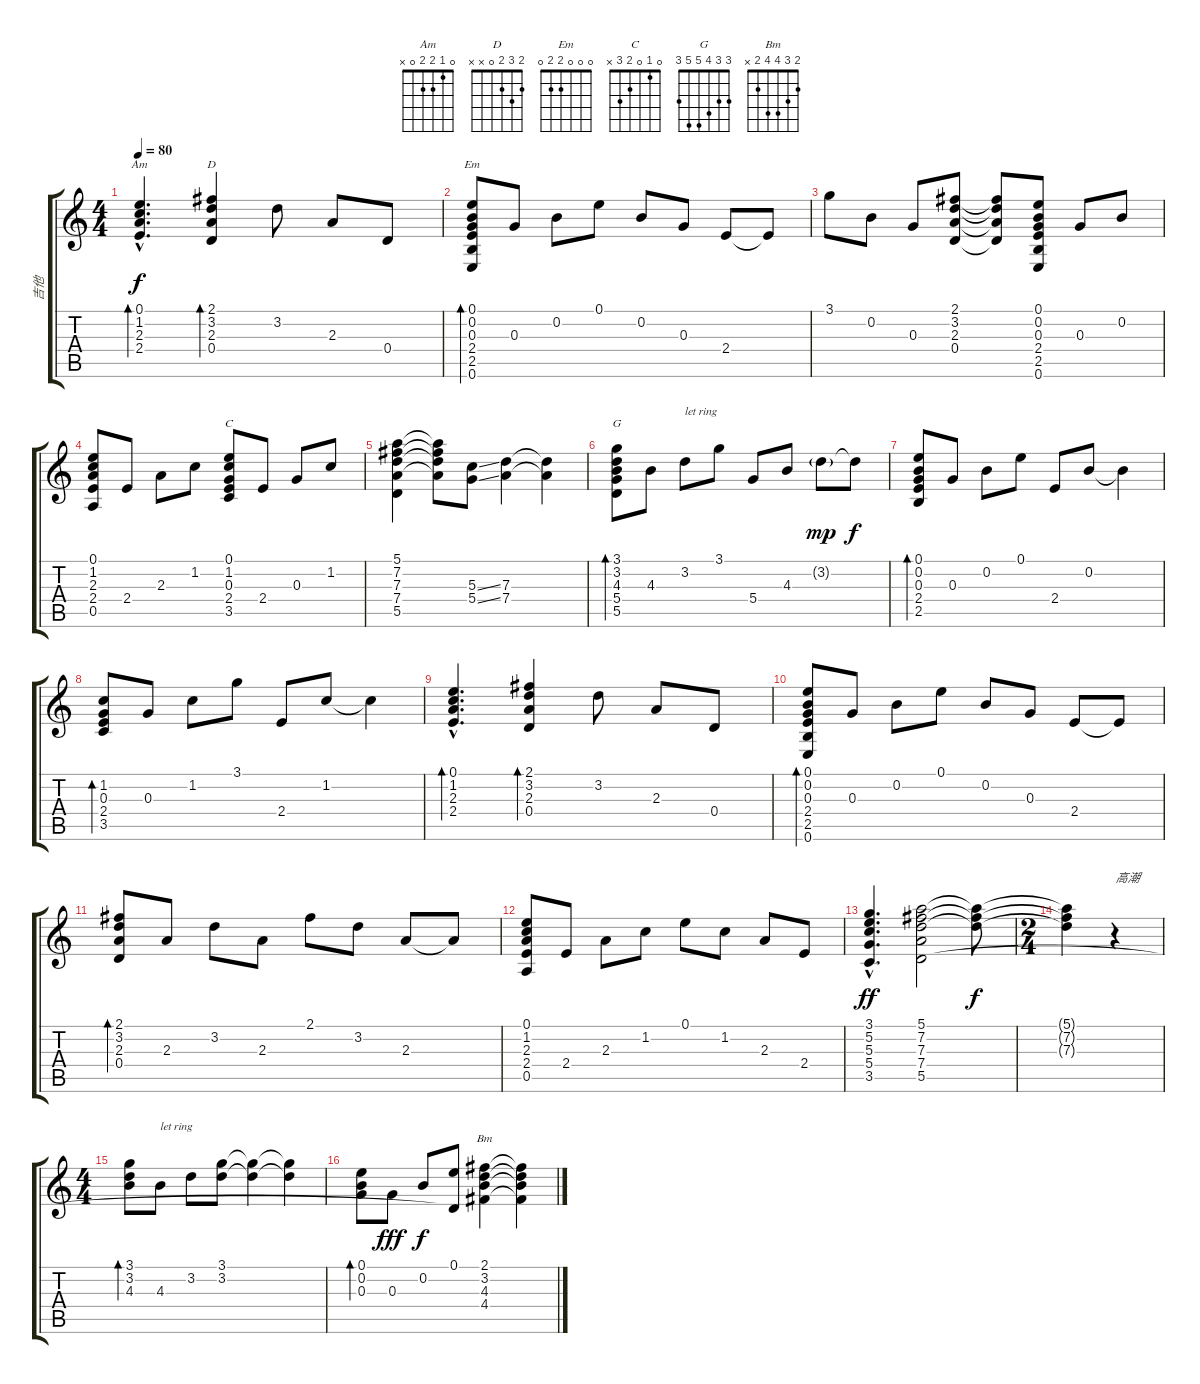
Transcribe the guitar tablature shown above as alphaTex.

\track ("吉他" "吉他") {instrument distortionguitar}
\staff {score tabs}
\tuning (E4 B3 G3 D3 A2 E2) {hide}
\chord ("Am" 0 1 2 2 0 x)
\chord ("D" 2 3 2 0 x x)
\chord ("Em" 0 0 0 2 2 0)
\chord ("C" 0 1 0 2 3 x)
\chord ("G" 3 3 4 5 5 3)
\chord ("Bm" 2 3 4 4 2 x)
\ts (4 4)
\tempo 80
\clef g2
\ks c
(0.1{hac} 1.2{hac} 2.3{hac} 2.4{hac}).4{d bd 120 ch "Am" dy f} (2.1 3.2 2.3 0.4).4{bd 120 ch "D"} 3.2.8 2.3.8 0.4.8 |
(0.1 0.2 0.3 2.4 2.5 0.6).8{bd 120 ch "Em"} 0.3.8 0.2.8 0.1.8 0.2.8 0.3.8 2.4.8 2.4{t}.8 |
3.1.8 0.2.8 0.3.8 (2.1 3.2 2.3 0.4).8 (2.1{t} 3.2{t} 2.3{t} 0.4{t}).8 (0.1 0.2 0.3 2.4 2.5 0.6).8 0.3.8 0.2.8 |
(0.1 1.2 2.3 2.4 0.5).8 2.4.8 2.3.8 1.2.8 (0.1 1.2 0.3 2.4 3.5).8{ch "C"} 2.4.8 0.3.8 1.2.8 |
(5.1 7.2 7.3 7.4 5.5).4 (5.1{t} 7.2{t} 7.3{t} 7.4{t}).8 (5.3{ss} 5.4{ss}).8 (7.3 7.4).4 (7.3{t} 7.4{t}).4 |
(3.1 3.2 4.3 5.4 5.5).8{bd 120 ch "G"} 4.3.8 3.2.8{txt "let ring"} 3.1.8 5.4.8 4.3.8 3.2{g}.8{dy mp} 3.2{t}.8{dy f} |
(0.1 0.2 0.3 2.4 2.5).8{bd 120} 0.3.8 0.2.8 0.1.8 2.4.8 0.2.8 0.2{t}.4 |
(1.2 0.3 2.4 3.5).8{bd 120} 0.3.8 1.2.8 3.1.8 2.4.8 1.2.8 1.2{t}.4 |
(0.1{hac} 1.2{hac} 2.3{hac} 2.4{hac}).4{d bd 120} (2.1 3.2 2.3 0.4).4{bd 120} 3.2.8 2.3.8 0.4.8 |
(0.1 0.2 0.3 2.4 2.5 0.6).8{bd 120} 0.3.8 0.2.8 0.1.8 0.2.8 0.3.8 2.4.8 2.4{t}.8 |
(2.1 3.2 2.3 0.4).8{bd 120} 2.3.8 3.2.8 2.3.8 2.1.8 3.2.8 2.3.8 2.3{t}.8 |
(0.1 1.2 2.3 2.4 0.5).8 2.4.8 2.3.8 1.2.8 0.1.8 1.2.8 2.3.8 2.4.8 |
(3.1{hac} 5.2{hac} 5.3{hac} 5.4{hac} 3.5{hac}).4{d dy ff} (5.1 7.2 7.3 7.4 5.5).2 (5.1{t} 7.2{t} 7.3{t}).8{dy f} |
\ts (2 4)
(5.1{t} 7.2{t} 7.3{t}).4 r.4{txt "高潮"} |
\ts (4 4)
(3.1 3.2 4.3).8{bd 240 volume 16 instrument distortionguitar} 4.3.8{txt "let ring"} 3.2.8 (3.1 3.2).8 (3.1{t} 3.2{t}).4 (3.1{t} 3.2{t}).4 |
(0.1 0.2 0.3).8{bd 120} 0.3.8{dy fff} 0.2.8{dy f} (0.1 5.5{t}).8 (2.1 3.2 4.3 4.4).4{ch "Bm"} (2.1{t} 3.2{t} 4.3{t} 4.4{t}).4
